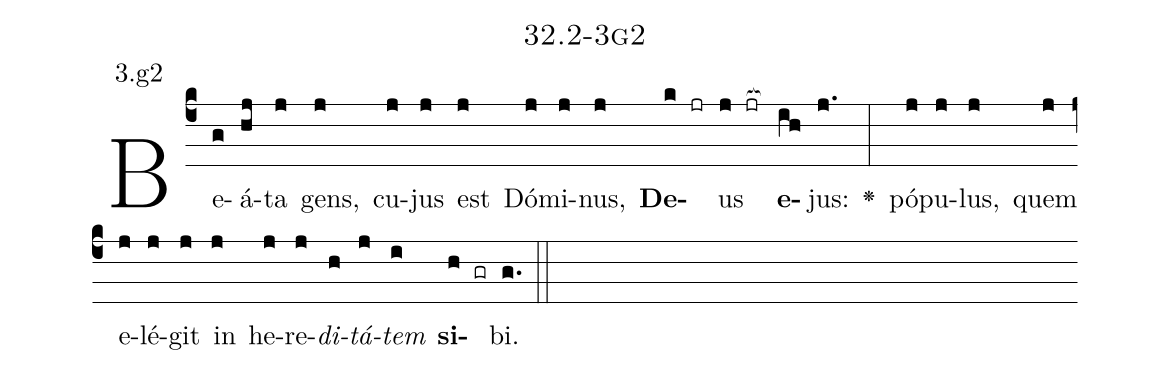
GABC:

name: 32.2-3g2;
annotation: 3.g2;
%%
(c4)Be(g)á(hj)ta(j) gens,(j) cu(j)jus(j) est(j) Dó(j)mi(j)nus,(j) <b>De</b>(k jr)us(j jr[ocb:1{]) <b>e</b>(ih[ocb:0}])jus:(j.) <v>\greheightstar</v>(:) pó(j)pu(j)lus,(j) quem(j) e(j)lé(j)git(j) in(j) he(j)re(j)<i>di</i>(h)<i>tá</i>(j)<i>tem</i>(i) <b>si</b>(h gr)bi.(g.) (::)


%E(j) u(h) o(j) u(i) a(h) e.(g.) (::)
